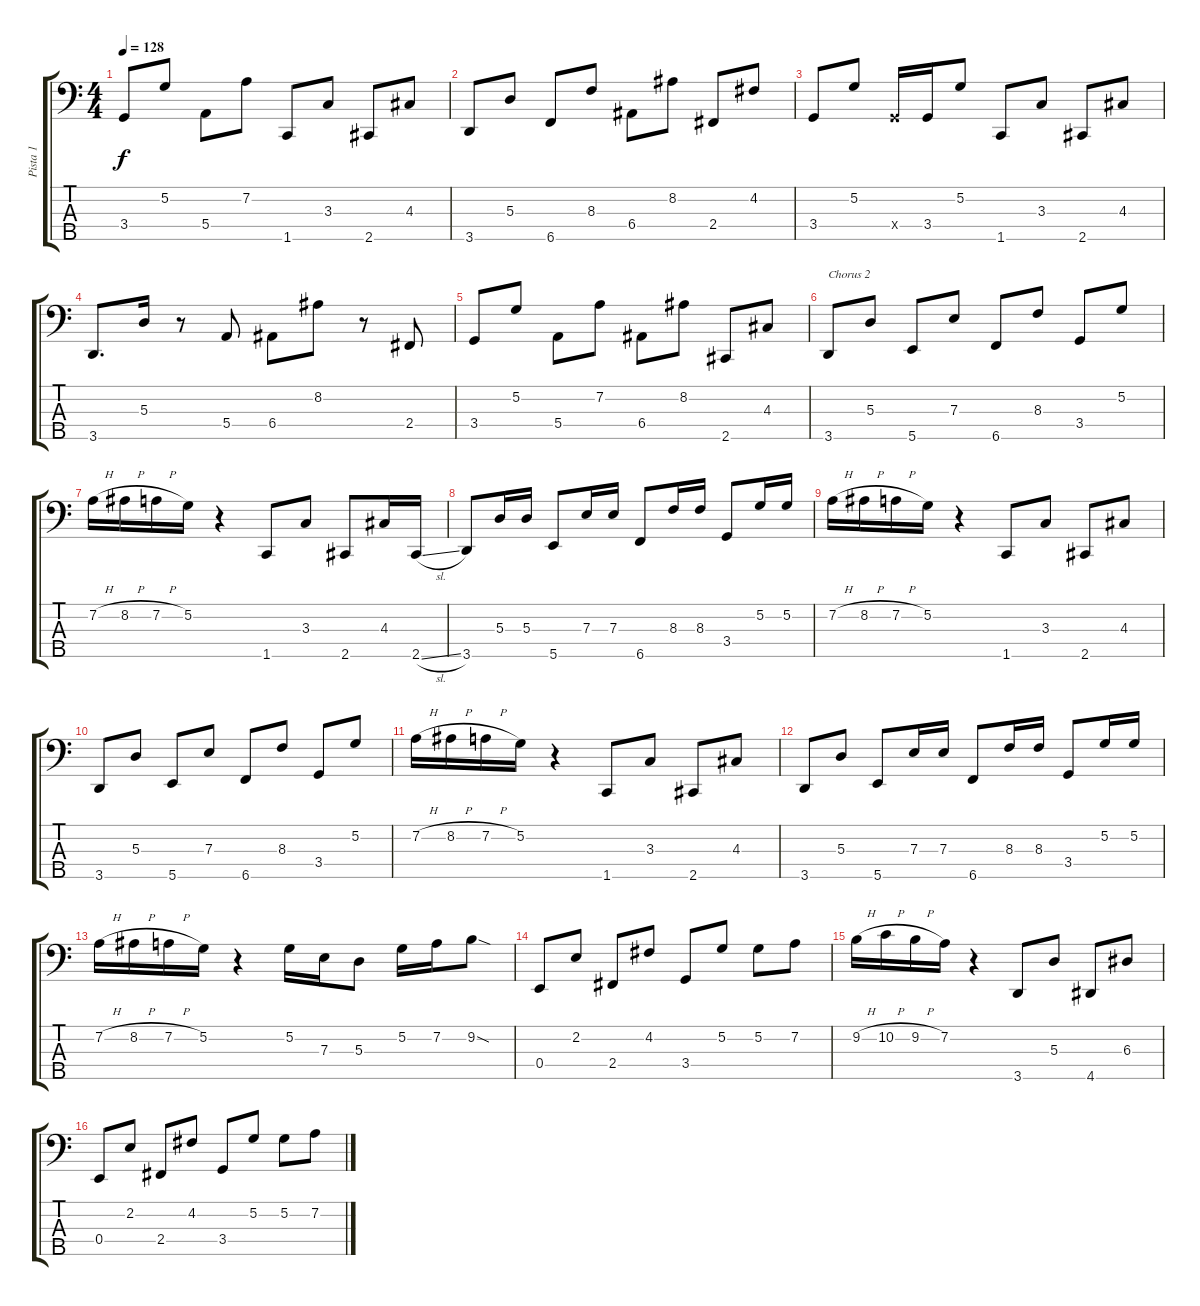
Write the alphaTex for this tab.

\track ("Pista 1" "Pista 1") {instrument electricbassfinger}
\staff {score tabs}
\tuning (G2 D2 A1 E1 B0) {hide}
\ts (4 4)
\tempo 128
\clef f4
\ks c
3.4.8{dy f} 5.2.8 5.4.8 7.2.8 1.5.8 3.3.8 2.5.8 4.3.8 |
3.5.8 5.3.8 6.5.8 8.3.8 6.4.8 8.2.8 2.4.8 4.2.8 |
3.4.8 5.2.8 3.4{x}.16 3.4.16 5.2.8 1.5.8 3.3.8 2.5.8 4.3.8 |
3.5.8{d} 5.3.16 r.8 5.4.8 6.4.8 8.2.8 r.8 2.4.8 |
3.4.8 5.2.8 5.4.8 7.2.8 6.4.8 8.2.8 2.5.8 4.3.8 |
3.5.8{txt "Chorus 2"} 5.3.8 5.5.8 7.3.8 6.5.8 8.3.8 3.4.8 5.2.8 |
7.2{h}.16 8.2{h}.16 7.2{h}.16 5.2.16 r.4 1.5.8 3.3.8 2.5.8 4.3.16 2.5{sl}.16 |
3.5.8 5.3.16 5.3.16 5.5.8 7.3.16 7.3.16 6.5.8 8.3.16 8.3.16 3.4.8 5.2.16 5.2.16 |
7.2{h}.16 8.2{h}.16 7.2{h}.16 5.2.16 r.4 1.5.8 3.3.8 2.5.8 4.3.8 |
3.5.8 5.3.8 5.5.8 7.3.8 6.5.8 8.3.8 3.4.8 5.2.8 |
7.2{h}.16 8.2{h}.16 7.2{h}.16 5.2.16 r.4 1.5.8 3.3.8 2.5.8 4.3.8 |
3.5.8 5.3.8 5.5.8 7.3.16 7.3.16 6.5.8 8.3.16 8.3.16 3.4.8 5.2.16 5.2.16 |
7.2{h}.16 8.2{h}.16 7.2{h}.16 5.2.16 r.4 5.2.16 7.3.16 5.3.8 5.2.16 7.2.16 9.2{sod}.8 |
0.4.8 2.2.8 2.4.8 4.2.8 3.4.8 5.2.8 5.2.8 7.2.8 |
9.2{h}.16 10.2{h}.16 9.2{h}.16 7.2.16 r.4 3.5.8 5.3.8 4.5.8 6.3.8 |
0.4.8 2.2.8 2.4.8 4.2.8 3.4.8 5.2.8 5.2.8 7.2.8
